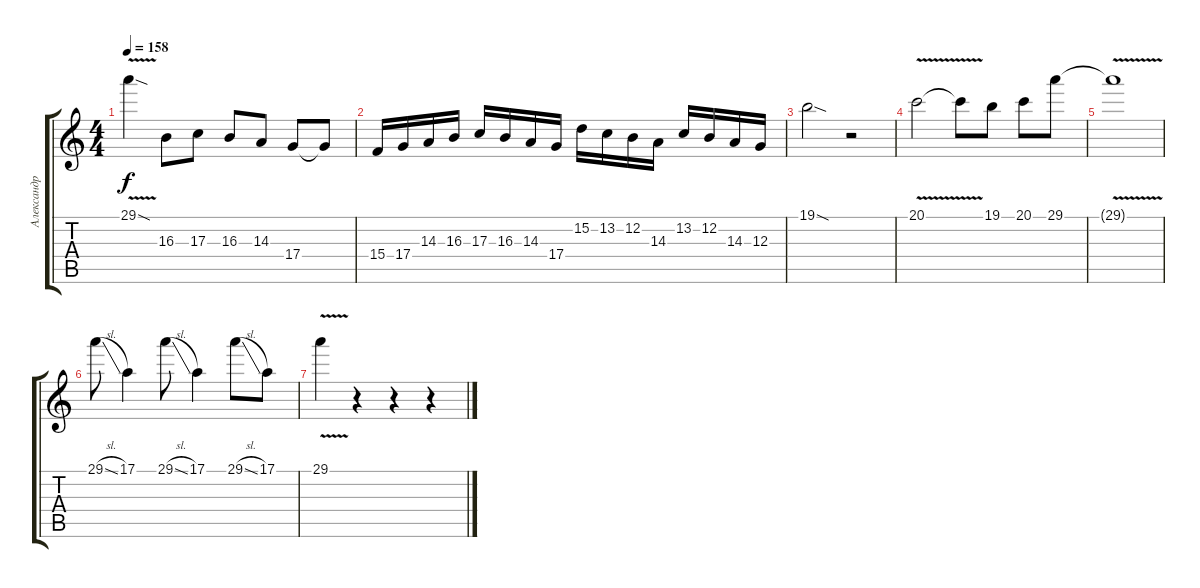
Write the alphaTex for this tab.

\track ("Александр \"Wish\" Андрюхин" "Александр ") {instrument piccolo}
\staff {score tabs}
\tuning (E4 B3 G3 D3 A2 E2) {hide}
\ts (4 4)
\tempo 158
\clef g2
\ks c
29.1{v sod}.4{dy f} 16.3.8 17.3.8 16.3.8 14.3.8 17.4.8 17.4{t}.8 |
15.4.16 17.4.16 14.3.16 16.3.16 17.3.16 16.3.16 14.3.16 17.4.16 15.2.16 13.2.16 12.2.16 14.3.16 13.2.16 12.2.16 14.3.16 12.3.16 |
19.1{sod}.2 r.2 |
20.1{v}.2 20.1{t}.8 19.1.8 20.1.8 29.1.8 |
29.1{v t}.1 |
29.1{sl}.8 17.1.4 29.1{sl}.8 17.1.4 29.1{sl}.8 17.1.8 |
29.1{v}.4 r.4 r.4 r.4
